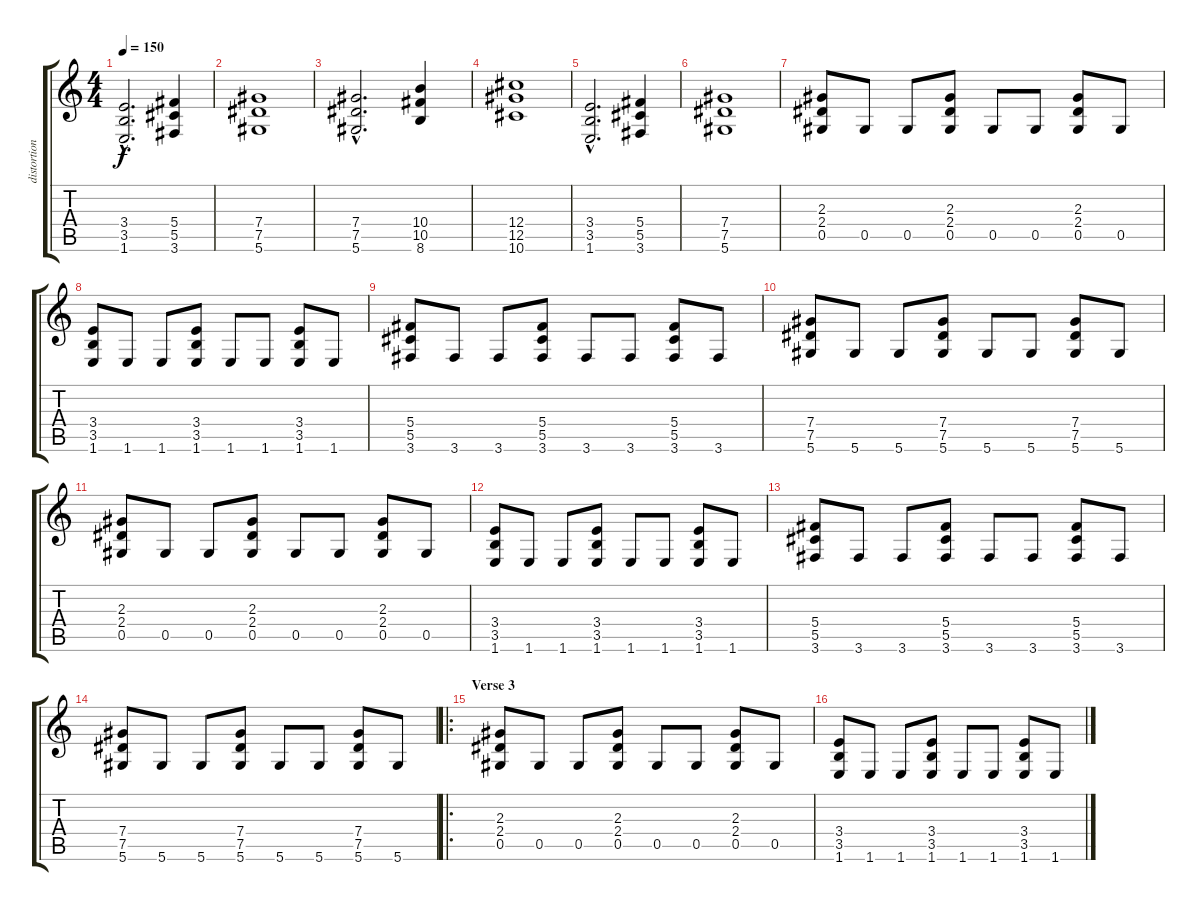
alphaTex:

\track ("distortion guitar 2" "distortion") {instrument distortionguitar}
\staff {score tabs}
\tuning (Eb4 Bb3 Gb3 Db3 Ab2 Eb2) {hide}
\ts (4 4)
\tempo 150
\clef g2
\ks c
(3.4{hac} 3.5{hac} 1.6{hac}).2{d dy f} (5.4 5.5 3.6).4 |
(7.4 7.5 5.6).1 |
(7.4{hac} 7.5{hac} 5.6{hac}).2{d} (10.4 10.5 8.6).4 |
(12.4 12.5 10.6).1 |
(3.4{hac} 3.5{hac} 1.6{hac}).2{d} (5.4 5.5 3.6).4 |
(7.4 7.5 5.6).1 |
(2.3 2.4 0.5).8 0.5.8 0.5.8 (2.3 2.4 0.5).8 0.5.8 0.5.8 (2.3 2.4 0.5).8 0.5.8 |
(3.4 3.5 1.6).8 1.6.8 1.6.8 (3.4 3.5 1.6).8 1.6.8 1.6.8 (3.4 3.5 1.6).8 1.6.8 |
(5.4 5.5 3.6).8 3.6.8 3.6.8 (5.4 5.5 3.6).8 3.6.8 3.6.8 (5.4 5.5 3.6).8 3.6.8 |
(7.4 7.5 5.6).8 5.6.8 5.6.8 (7.4 7.5 5.6).8 5.6.8 5.6.8 (7.4 7.5 5.6).8 5.6.8 |
(2.3 2.4 0.5).8 0.5.8 0.5.8 (2.3 2.4 0.5).8 0.5.8 0.5.8 (2.3 2.4 0.5).8 0.5.8 |
(3.4 3.5 1.6).8 1.6.8 1.6.8 (3.4 3.5 1.6).8 1.6.8 1.6.8 (3.4 3.5 1.6).8 1.6.8 |
(5.4 5.5 3.6).8 3.6.8 3.6.8 (5.4 5.5 3.6).8 3.6.8 3.6.8 (5.4 5.5 3.6).8 3.6.8 |
(7.4 7.5 5.6).8 5.6.8 5.6.8 (7.4 7.5 5.6).8 5.6.8 5.6.8 (7.4 7.5 5.6).8 5.6.8 |
\ro
\section ("" "Verse 3")
(2.3 2.4 0.5).8 0.5.8 0.5.8 (2.3 2.4 0.5).8 0.5.8 0.5.8 (2.3 2.4 0.5).8 0.5.8 |
(3.4 3.5 1.6).8 1.6.8 1.6.8 (3.4 3.5 1.6).8 1.6.8 1.6.8 (3.4 3.5 1.6).8 1.6.8
